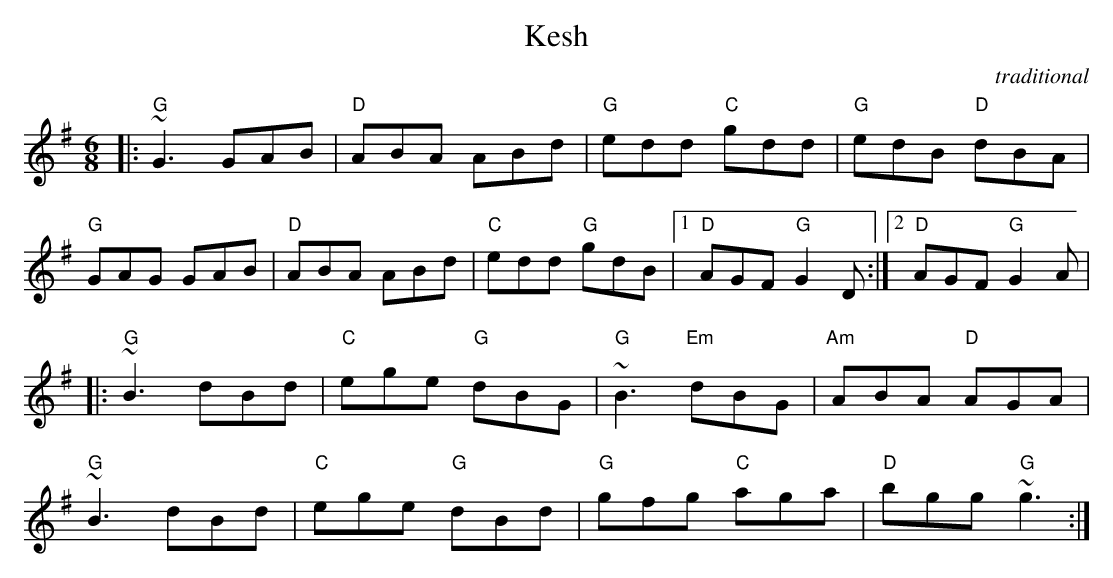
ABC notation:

X:1
T:Kesh
M:6/8
L:1/8
C:traditional
K:G maj
|:"G"~G3GAB|"D"ABA ABd|"G"edd "C"gdd|"G"edB "D"dBA|!
"G"GAG GAB|"D"ABA ABd|"C"edd "G"gdB|1"D"AGF"G"G2D:|2"D"AGF"G"G2A|!
|:"G"~B3dBd|"C"ege "G"dBG|"G"~B3"Em"dBG|"Am"ABA "D"AGA|!
"G"~B3dBd|"C"ege "G"dBd|"G"gfg "C"aga|"D"bgg "G"~g3:|
